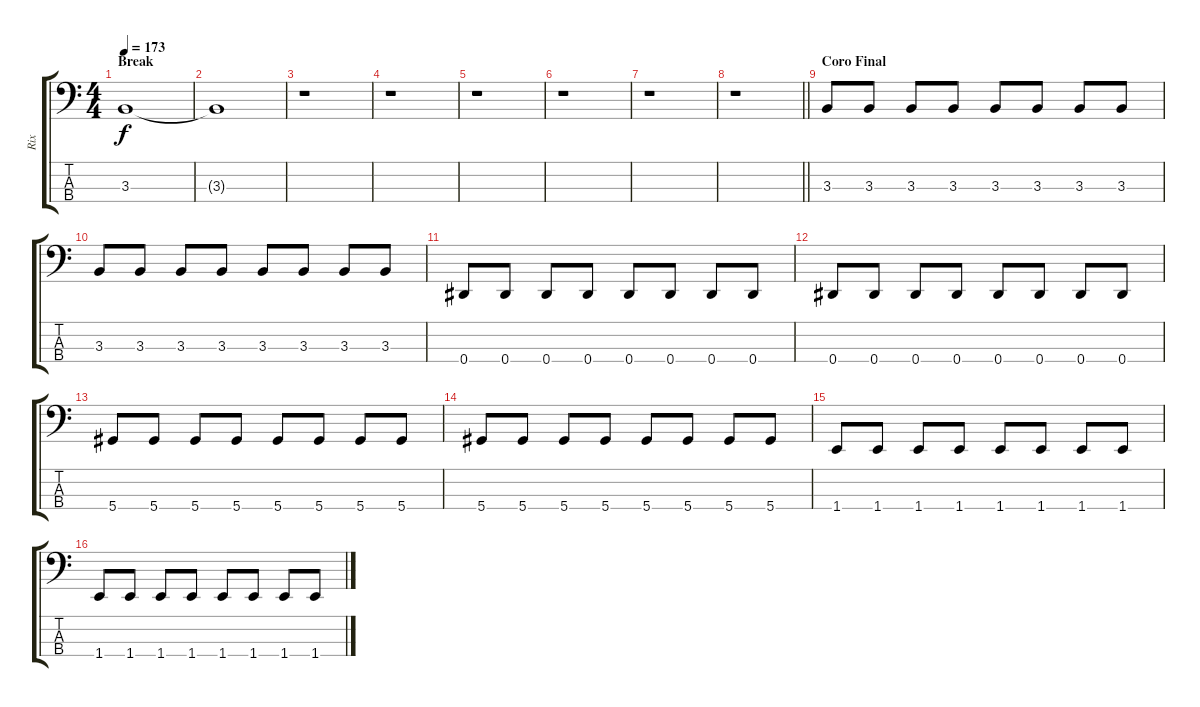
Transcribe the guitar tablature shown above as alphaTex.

\track ("Rix" "Rix") {instrument electricbasspick}
\staff {score tabs}
\tuning (Gb2 Db2 Ab1 Eb1) {hide}
\ts (4 4)
\section ("" "Break")
\tempo 173
\clef f4
\ks c
3.3.1{dy f volume 0} |
3.3{t}.1 |
r.1 |
r.1 |
r.1 |
r.1 |
r.1 |
\barLineRight lightlight
r.1 |
\section ("" "Coro Final")
3.3.8{volume 16} 3.3.8 3.3.8 3.3.8 3.3.8 3.3.8 3.3.8 3.3.8 |
3.3.8 3.3.8 3.3.8 3.3.8 3.3.8 3.3.8 3.3.8 3.3.8 |
0.4.8 0.4.8 0.4.8 0.4.8 0.4.8 0.4.8 0.4.8 0.4.8 |
0.4.8 0.4.8 0.4.8 0.4.8 0.4.8 0.4.8 0.4.8 0.4.8 |
5.4.8 5.4.8 5.4.8 5.4.8 5.4.8 5.4.8 5.4.8 5.4.8 |
5.4.8 5.4.8 5.4.8 5.4.8 5.4.8 5.4.8 5.4.8 5.4.8 |
1.4.8 1.4.8 1.4.8 1.4.8 1.4.8 1.4.8 1.4.8 1.4.8 |
1.4.8 1.4.8 1.4.8 1.4.8 1.4.8 1.4.8 1.4.8 1.4.8
